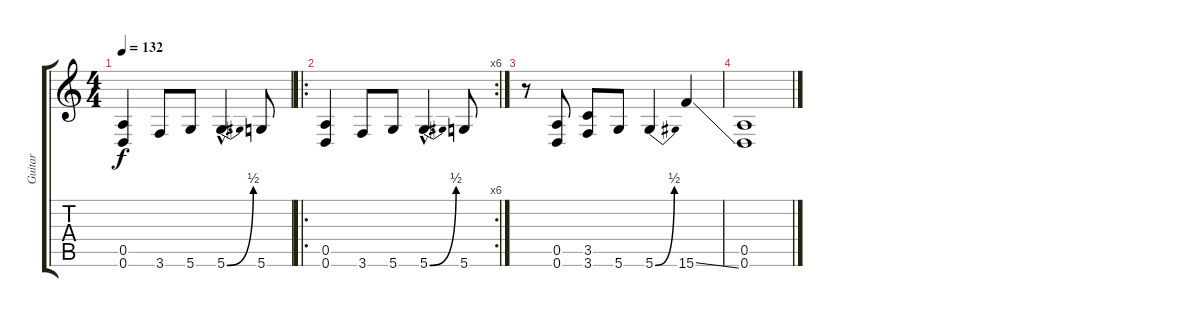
\track ("Guitar" "Guitar") {instrument distortionguitar}
\staff {score tabs}
\tuning (E4 B3 G3 D3 A2 D2) {hide}
\ts (4 4)
\tempo 132
\clef g2
\ks c
(0.5 0.6).4{dy f} 3.6.8 5.6.8 5.6{be (bend 0 0 60 2) hac}.4{d} 5.6.8 |
\ro
\rc 6
(0.5 0.6).4 3.6.8 5.6.8 5.6{be (bend 0 0 60 2) hac}.4{d} 5.6.8 |
r.8 (0.5 0.6).8 (3.5 3.6).8 5.6.8 5.6{be (bend 0 0 60 2)}.4 15.6{ss}.4 |
(0.5 0.6).1
